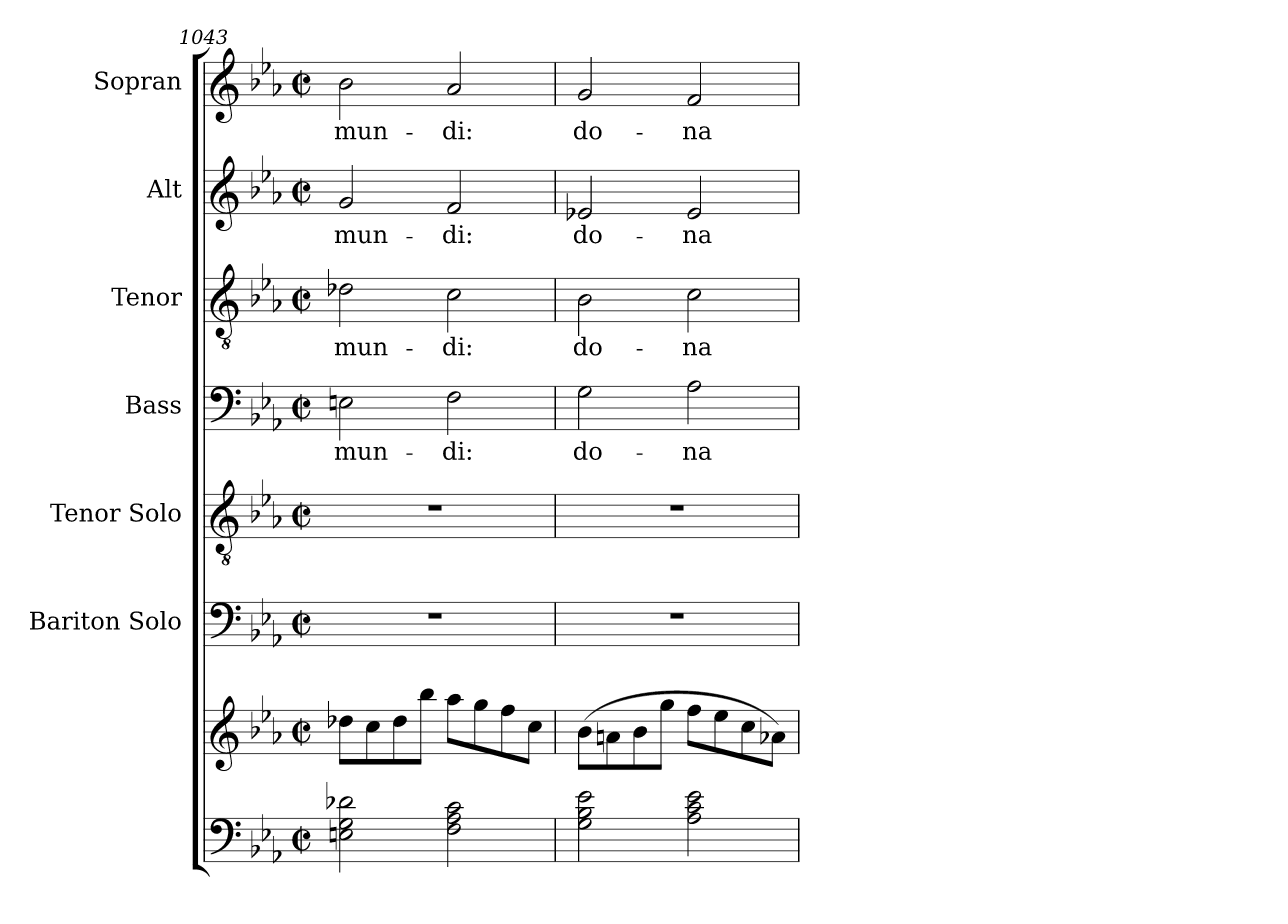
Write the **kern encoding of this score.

**kern	**kern	**kern	**kern	**kern	**text	**kern	**text	**kern	**text	**kern	**text
*part7	*part7	*part6	*part5	*part4	*part4	*part3	*part3	*part2	*part2	*part1	*part1
*staff8	*staff7	*staff6	*staff5	*staff4	*staff4	*staff3	*staff3	*staff2	*staff2	*staff1	*staff1
*	*	*I"Bariton Solo	*I"Tenor Solo	*I"Bass	*	*I"Tenor	*	*I"Alt	*	*I"Sopran	*
*	*	*	*	*I'B.	*	*I'T.	*	*I'A.	*	*I'S.	*
*clefF4	*clefG2	*clefF4	*clefGv2	*clefF4	*	*clefGv2	*	*clefG2	*	*clefG2	*
*k[b-e-a-]	*k[b-e-a-]	*k[b-e-a-]	*k[b-e-a-]	*k[b-e-a-]	*	*k[b-e-a-]	*	*k[b-e-a-]	*	*k[b-e-a-]	*
*E-:	*E-:	*E-:	*E-:	*E-:	*	*E-:	*	*E-:	*	*E-:	*
*M2/2	*M2/2	*M2/2	*M2/2	*M2/2	*	*M2/2	*	*M2/2	*	*M2/2	*
*met(c|)	*met(c|)	*met(c|)	*met(c|)	*met(c|)	*	*met(c|)	*	*met(c|)	*	*met(c|)	*
=1043	=1043	=1043	=1043	=1043	=1043	=1043	=1043	=1043	=1043	=1043	=1043
!	!	!	!	!	!LO:LY:b	!	!LO:LY:b	!	!LO:LY:b	!	!LO:LY:b
2En\ 2G\ 2d-X\	8dd-X\L	1r	1r	2En\	mun-	2d-X\	mun-	2g/	mun-	2b-\	mun-
.	8cc\	.	.	.	.	.	.	.	.	.	.
.	8dd-\	.	.	.	.	.	.	.	.	.	.
.	8bb-\J	.	.	.	.	.	.	.	.	.	.
!	!	!	!	!	!LO:LY:b	!	!LO:LY:b	!	!LO:LY:b	!	!LO:LY:b
2F\ 2A-\ 2c\	8aa-\L	.	.	2F\	-di:	2c\	-di:	2f/	-di:	2a-/	-di:
.	8gg\	.	.	.	.	.	.	.	.	.	.
.	8ff\	.	.	.	.	.	.	.	.	.	.
.	8cc\J	.	.	.	.	.	.	.	.	.	.
!!LO:LB:g=z
=1044	=1044	=1044	=1044	=1044	=1044	=1044	=1044	=1044	=1044	=1044	=1044
!	!	!	!	!	!LO:LY:b	!	!LO:LY:b	!	!LO:LY:b	!	!LO:LY:b
2G\ 2B-\ 2e-\	(>8b-\L	1r	1r	2G\	do-	2B-\	do-	2e-X/	do-	2g/	do-
.	8an\	.	.	.	.	.	.	.	.	.	.
.	8b-\	.	.	.	.	.	.	.	.	.	.
.	8gg\J	.	.	.	.	.	.	.	.	.	.
!	!	!	!	!	!LO:LY:b	!	!LO:LY:b	!	!LO:LY:b	!	!LO:LY:b
2A-\ 2c\ 2e-\	8ff\L	.	.	2A-\	-na	2c\	-na	2e-/	-na	2f/	-na
.	8ee-\	.	.	.	.	.	.	.	.	.	.
.	8cc\	.	.	.	.	.	.	.	.	.	.
.	8a-X\J)	.	.	.	.	.	.	.	.	.	.
=	=	=	=	=	=	=	=	=	=	=	=
*-	*-	*-	*-	*-	*-	*-	*-	*-	*-	*-	*-
